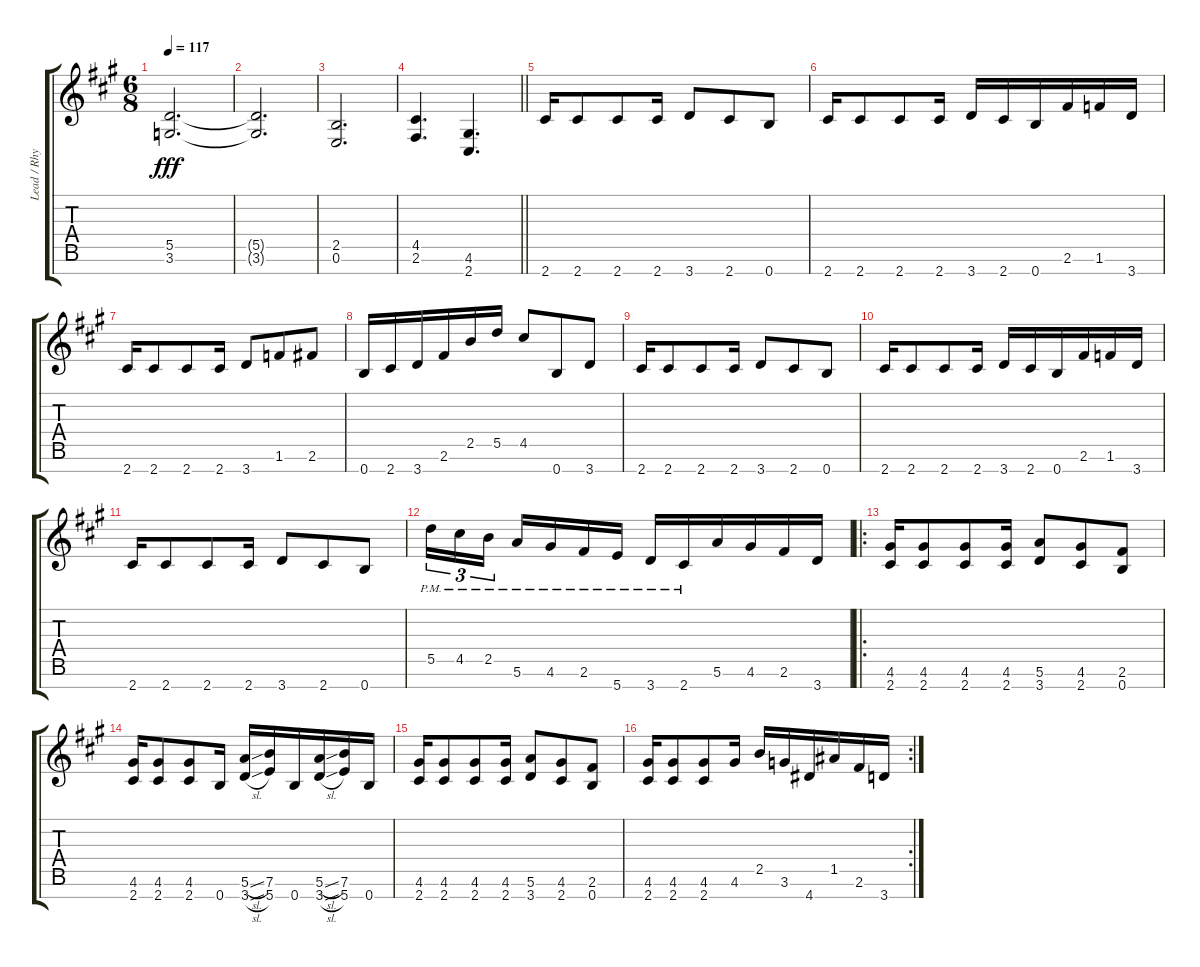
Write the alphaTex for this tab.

\track ("Lead / Rhythm Guitar 2" "Lead / Rhy") {instrument distortionguitar}
\staff {score tabs}
\tuning (E4 B3 G3 D3 A2 E2 B1) {hide}
\ts (6 8)
\tempo 117
\clef g2
\ks a
(5.5 3.6).2{d dy fff} |
(5.5{t} 3.6{t}).2{d} |
(2.5 0.6).2{d} |
\barLineRight lightlight
(4.5 2.6).4{d} (4.6 2.7).4{d} |
2.7.16{ot 8vb} 2.7.8{ot 8vb} 2.7.8{ot 8vb} 2.7.16{ot 8vb} 3.7.8{ot 8vb} 2.7.8{ot 8vb} 0.7.8{ot 8vb} |
2.7.16{ot 8vb} 2.7.8{ot 8vb} 2.7.8{ot 8vb} 2.7.16{ot 8vb} 3.7.16{ot 8vb} 2.7.16{ot 8vb} 0.7.16{ot 8vb} 2.6.16{ot 8vb} 1.6.16{ot 8vb} 3.7.16{ot 8vb} |
2.7.16{ot 8vb} 2.7.8{ot 8vb} 2.7.8{ot 8vb} 2.7.16{ot 8vb} 3.7.8{ot 8vb} 1.6.8{ot 8vb} 2.6.8{ot 8vb} |
0.7.16{ot 8vb} 2.7.16{ot 8vb} 3.7.16{ot 8vb} 2.6.16{ot 8vb} 2.5.16{ot 8vb} 5.5.16{ot 8vb} 4.5.8{ot 8vb} 0.7.8{ot 8vb} 3.7.8{ot 8vb} |
2.7.16{ot 8vb} 2.7.8{ot 8vb} 2.7.8{ot 8vb} 2.7.16{ot 8vb} 3.7.8{ot 8vb} 2.7.8{ot 8vb} 0.7.8{ot 8vb} |
2.7.16{ot 8vb} 2.7.8{ot 8vb} 2.7.8{ot 8vb} 2.7.16{ot 8vb} 3.7.16{ot 8vb} 2.7.16{ot 8vb} 0.7.16{ot 8vb} 2.6.16{ot 8vb} 1.6.16{ot 8vb} 3.7.16{ot 8vb} |
2.7.16{ot 8vb} 2.7.8{ot 8vb} 2.7.8{ot 8vb} 2.7.16{ot 8vb} 3.7.8{ot 8vb} 2.7.8{ot 8vb} 0.7.8{ot 8vb} |
5.5{pm}.16{tu (3 2) ot 8vb} 4.5{pm}.16{tu (3 2) ot 8vb} 2.5{pm}.16{tu (3 2) ot 8vb beam splitsecondary} 5.6{pm}.16{ot 8vb} 4.6{pm}.16{ot 8vb} 2.6{pm}.16{ot 8vb} 5.7{pm}.16{ot 8vb} 3.7{pm}.16{ot 8vb} 2.7{pm}.16{ot 8vb} 5.6.16{ot 8vb} 4.6.16{ot 8vb} 2.6.16{ot 8vb} 3.7.16{ot 8vb} |
\ro
(4.6 2.7).16{ot 8vb} (4.6 2.7).8{ot 8vb} (4.6 2.7).8{ot 8vb} (4.6 2.7).16{ot 8vb} (5.6 3.7).8{ot 8vb} (4.6 2.7).8{ot 8vb} (2.6 0.7).8{ot 8vb} |
(4.6 2.7).16{ot 8vb} (4.6 2.7).8{ot 8vb} (4.6 2.7).8{ot 8vb} 0.7.16{ot 8vb} (5.6{sl} 3.7{sl}).16{ot 8vb} (7.6 5.7).16{ot 8vb} 0.7.16{ot 8vb} (5.6{sl} 3.7{sl}).16{ot 8vb} (7.6 5.7).16{ot 8vb} 0.7.16{ot 8vb} |
(4.6 2.7).16{ot 8vb} (4.6 2.7).8{ot 8vb} (4.6 2.7).8{ot 8vb} (4.6 2.7).16{ot 8vb} (5.6 3.7).8{ot 8vb} (4.6 2.7).8{ot 8vb} (2.6 0.7).8{ot 8vb} |
\rc 2
(4.6 2.7).16{ot 8vb} (4.6 2.7).8{ot 8vb} (4.6 2.7).8{ot 8vb} 4.6.16{ot 8vb} 2.5.16{ot 8vb} 3.6.16{ot 8vb} 4.7.16{ot 8vb} 1.5.16{ot 8vb} 2.6.16{ot 8vb} 3.7.16{ot 8vb}
